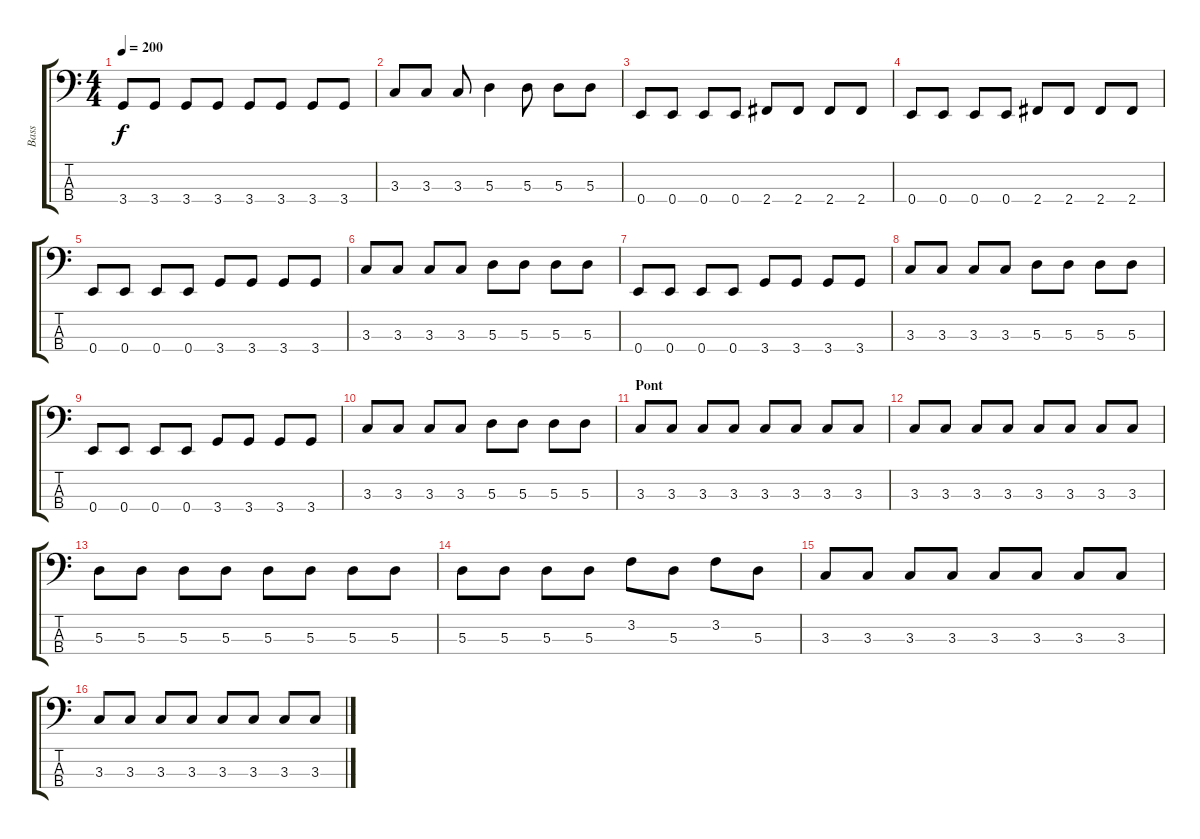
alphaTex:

\track ("Bass" "Bass") {instrument electricbassfinger}
\staff {score tabs}
\tuning (G2 D2 A1 E1) {hide}
\ts (4 4)
\tempo 200
\clef f4
\ks c
3.4.8{dy f} 3.4.8 3.4.8 3.4.8 3.4.8 3.4.8 3.4.8 3.4.8 |
3.3.8 3.3.8 3.3.8 5.3.4 5.3.8 5.3.8 5.3.8 |
0.4.8 0.4.8 0.4.8 0.4.8 2.4.8 2.4.8 2.4.8 2.4.8 |
0.4.8 0.4.8 0.4.8 0.4.8 2.4.8 2.4.8 2.4.8 2.4.8 |
\section ("" "")
0.4.8 0.4.8 0.4.8 0.4.8 3.4.8 3.4.8 3.4.8 3.4.8 |
3.3.8 3.3.8 3.3.8 3.3.8 5.3.8 5.3.8 5.3.8 5.3.8 |
0.4.8 0.4.8 0.4.8 0.4.8 3.4.8 3.4.8 3.4.8 3.4.8 |
3.3.8 3.3.8 3.3.8 3.3.8 5.3.8 5.3.8 5.3.8 5.3.8 |
0.4.8 0.4.8 0.4.8 0.4.8 3.4.8 3.4.8 3.4.8 3.4.8 |
3.3.8 3.3.8 3.3.8 3.3.8 5.3.8 5.3.8 5.3.8 5.3.8 |
\section ("" "Pont")
3.3.8 3.3.8 3.3.8 3.3.8 3.3.8 3.3.8 3.3.8 3.3.8 |
3.3.8 3.3.8 3.3.8 3.3.8 3.3.8 3.3.8 3.3.8 3.3.8 |
5.3.8 5.3.8 5.3.8 5.3.8 5.3.8 5.3.8 5.3.8 5.3.8 |
5.3.8 5.3.8 5.3.8 5.3.8 3.2.8 5.3.8 3.2.8 5.3.8 |
3.3.8 3.3.8 3.3.8 3.3.8 3.3.8 3.3.8 3.3.8 3.3.8 |
3.3.8 3.3.8 3.3.8 3.3.8 3.3.8 3.3.8 3.3.8 3.3.8
